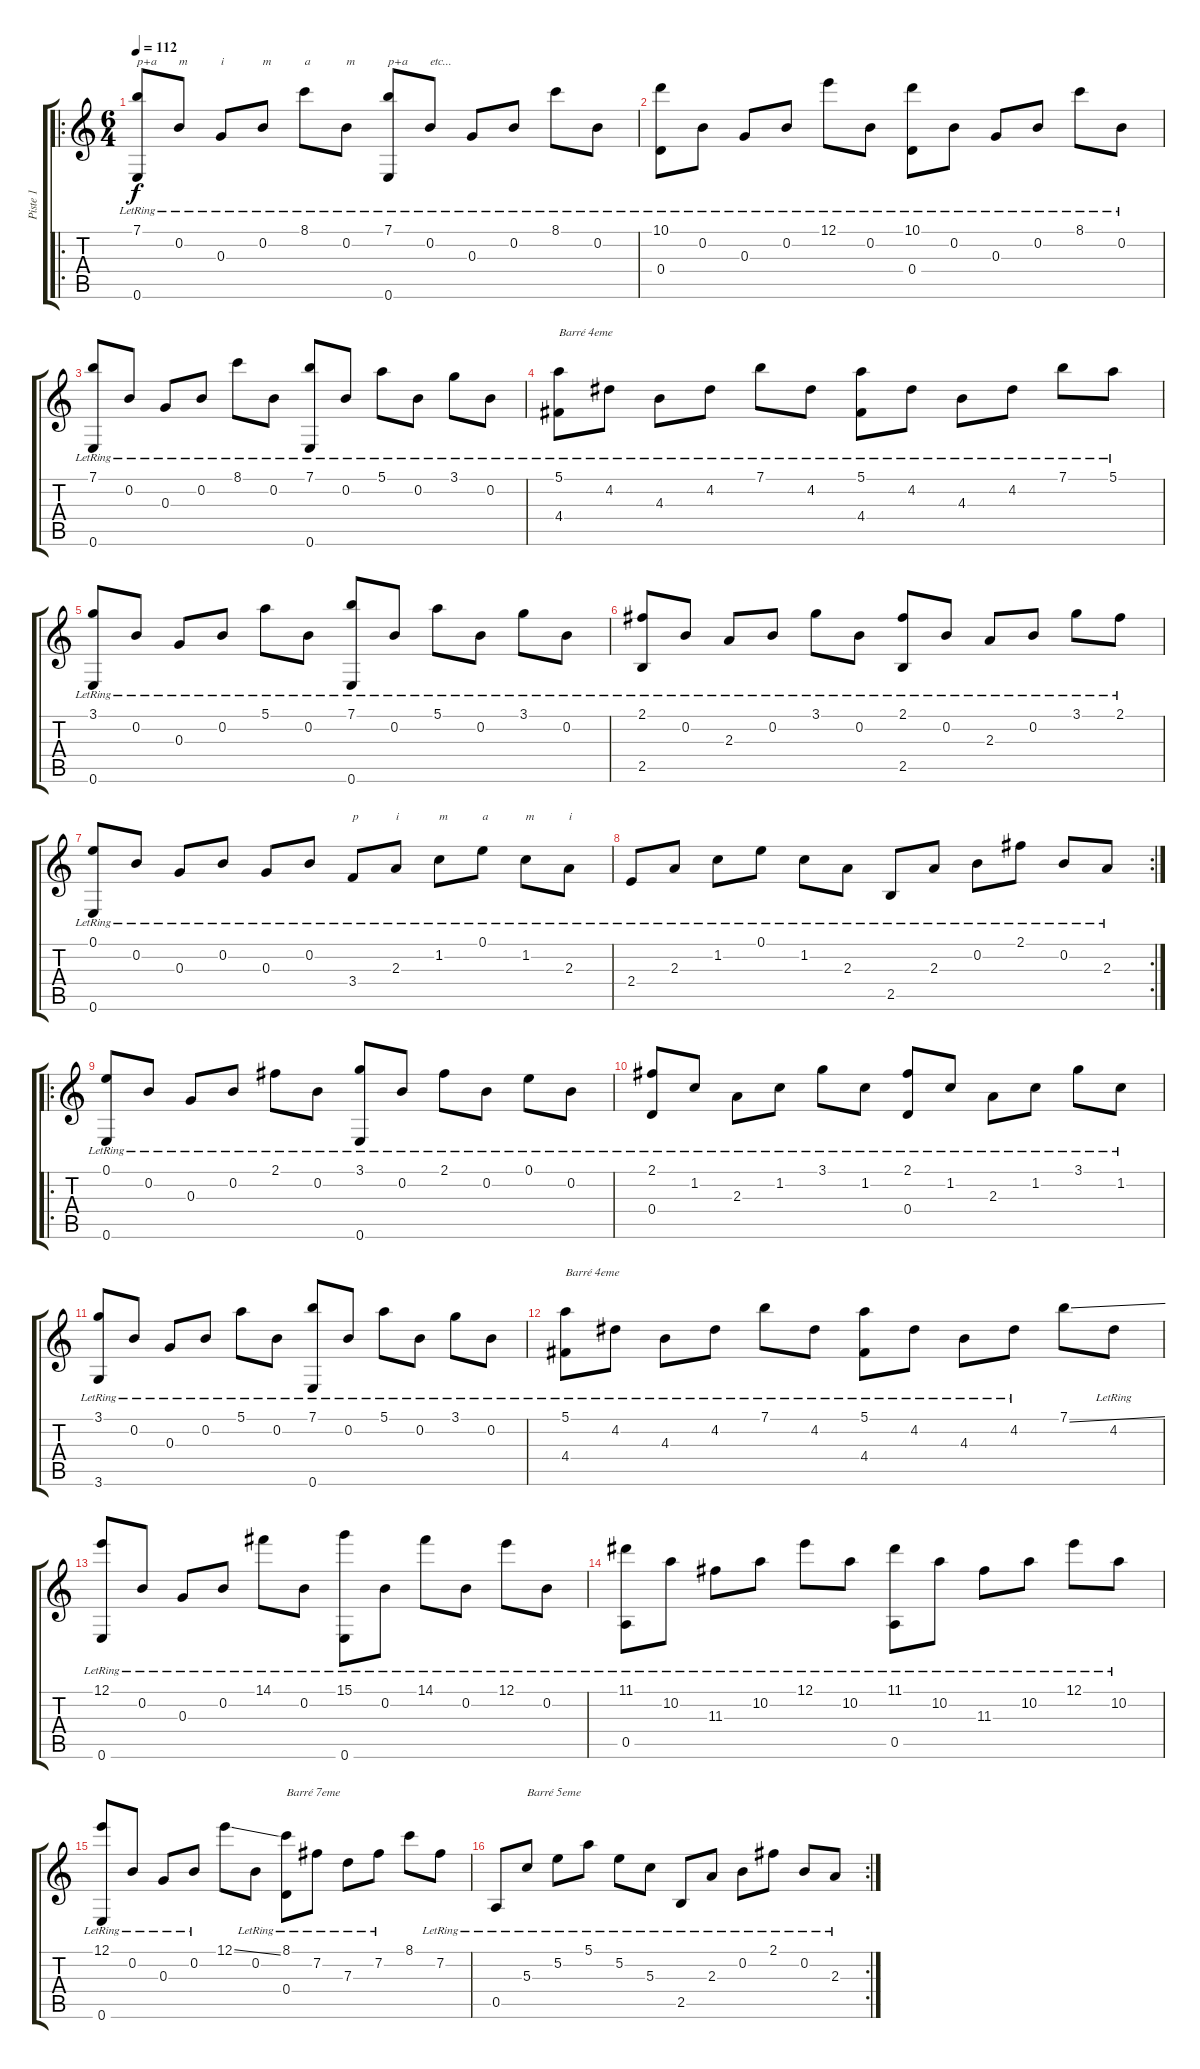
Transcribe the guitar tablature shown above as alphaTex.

\track ("Piste 1" "Piste 1") {instrument acousticguitarnylon}
\staff {score tabs}
\tuning (E4 B3 G3 D3 A2 E2) {hide}
\ro
\ts (6 4)
\tempo 112
\clef g2
\ks c
(7.1{lr} 0.6{lr}).8{txt "p+a" dy f instrument acousticguitarnylon} 0.2{lr}.8{txt "m"} 0.3{lr}.8{txt "i"} 0.2{lr}.8{txt "m"} 8.1{lr}.8{txt "a"} 0.2{lr}.8{txt "m"} (7.1{lr} 0.6{lr}).8{txt "p+a"} 0.2{lr}.8{txt "etc..."} 0.3{lr}.8 0.2{lr}.8 8.1{lr}.8 0.2{lr}.8 |
(10.1{lr} 0.4{lr}).8 0.2{lr}.8 0.3{lr}.8 0.2{lr}.8 12.1{lr}.8 0.2{lr}.8 (10.1{lr} 0.4{lr}).8 0.2{lr}.8 0.3{lr}.8 0.2{lr}.8 8.1{lr}.8 0.2{lr}.8 |
(7.1{lr} 0.6{lr}).8 0.2{lr}.8 0.3{lr}.8 0.2{lr}.8 8.1{lr}.8 0.2{lr}.8 (7.1{lr} 0.6{lr}).8 0.2{lr}.8 5.1{lr}.8 0.2{lr}.8 3.1{lr}.8 0.2{lr}.8 |
(5.1{lr} 4.4{lr}).8{txt "Barré 4eme"} 4.2{lr}.8 4.3{lr}.8 4.2{lr}.8 7.1{lr}.8 4.2{lr}.8 (5.1{lr} 4.4{lr}).8 4.2{lr}.8 4.3{lr}.8 4.2{lr}.8 7.1{lr}.8 5.1{lr}.8 |
(3.1{lr} 0.6{lr}).8 0.2{lr}.8 0.3{lr}.8 0.2{lr}.8 5.1{lr}.8 0.2{lr}.8 (7.1{lr} 0.6{lr}).8 0.2{lr}.8 5.1{lr}.8 0.2{lr}.8 3.1{lr}.8 0.2{lr}.8 |
(2.1{lr} 2.5{lr}).8 0.2{lr}.8 2.3{lr}.8 0.2{lr}.8 3.1{lr}.8 0.2{lr}.8 (2.1{lr} 2.5{lr}).8 0.2{lr}.8 2.3{lr}.8 0.2{lr}.8 3.1{lr}.8 2.1{lr}.8 |
(0.1{lr} 0.6{lr}).8 0.2{lr}.8 0.3{lr}.8 0.2{lr}.8 0.3{lr}.8 0.2{lr}.8 3.4{lr}.8{txt "p"} 2.3{lr}.8{txt "i"} 1.2{lr}.8{txt "m"} 0.1{lr}.8{txt "a"} 1.2{lr}.8{txt "m"} 2.3{lr}.8{txt "i"} |
\rc 2
2.4{lr}.8 2.3{lr}.8 1.2{lr}.8 0.1{lr}.8 1.2{lr}.8 2.3{lr}.8 2.5{lr}.8 2.3{lr}.8 0.2{lr}.8 2.1{lr}.8 0.2{lr}.8 2.3{lr}.8 |
\ro
(0.1{lr} 0.6{lr}).8 0.2{lr}.8 0.3{lr}.8 0.2{lr}.8 2.1{lr}.8 0.2{lr}.8 (3.1{lr} 0.6{lr}).8 0.2{lr}.8 2.1{lr}.8 0.2{lr}.8 0.1{lr}.8 0.2{lr}.8 |
(2.1{lr} 0.4{lr}).8 1.2{lr}.8 2.3{lr}.8 1.2{lr}.8 3.1{lr}.8 1.2{lr}.8 (2.1{lr} 0.4{lr}).8 1.2{lr}.8 2.3{lr}.8 1.2{lr}.8 3.1{lr}.8 1.2{lr}.8 |
(3.1{lr} 3.6{lr}).8 0.2{lr}.8 0.3{lr}.8 0.2{lr}.8 5.1{lr}.8 0.2{lr}.8 (7.1{lr} 0.6{lr}).8 0.2{lr}.8 5.1{lr}.8 0.2{lr}.8 3.1{lr}.8 0.2{lr}.8 |
(5.1{lr} 4.4{lr}).8{txt "Barré 4eme"} 4.2{lr}.8 4.3{lr}.8 4.2{lr}.8 7.1{lr}.8 4.2{lr}.8 (5.1{lr} 4.4{lr}).8 4.2{lr}.8 4.3{lr}.8 4.2{lr}.8 7.1{ss}.8 4.2{lr}.8 |
(12.1{lr} 0.6{lr}).8 0.2{lr}.8 0.3{lr}.8 0.2{lr}.8 14.1{lr}.8 0.2{lr}.8 (15.1{lr} 0.6{lr}).8 0.2{lr}.8 14.1{lr}.8 0.2{lr}.8 12.1{lr}.8 0.2{lr}.8 |
(11.1{lr} 0.5{lr}).8 10.2{lr}.8 11.3{lr}.8 10.2{lr}.8 12.1{lr}.8 10.2{lr}.8 (11.1{lr} 0.5{lr}).8 10.2{lr}.8 11.3{lr}.8 10.2{lr}.8 12.1{lr}.8 10.2{lr}.8 |
(12.1{lr} 0.6{lr}).8 0.2{lr}.8 0.3{lr}.8 0.2{lr}.8 12.1{ss}.8 0.2{lr}.8 (8.1{lr} 0.4{lr}).8{txt "Barré 7eme"} 7.2{lr}.8 7.3{lr}.8 7.2{lr}.8 8.1.8 7.2{lr}.8 |
\rc 2
0.5{lr}.8 5.3{lr}.8{txt "Barré 5eme"} 5.2{lr}.8 5.1{lr}.8 5.2{lr}.8 5.3{lr}.8 2.5{lr}.8 2.3{lr}.8 0.2{lr}.8 2.1{lr}.8 0.2{lr}.8 2.3{lr}.8
